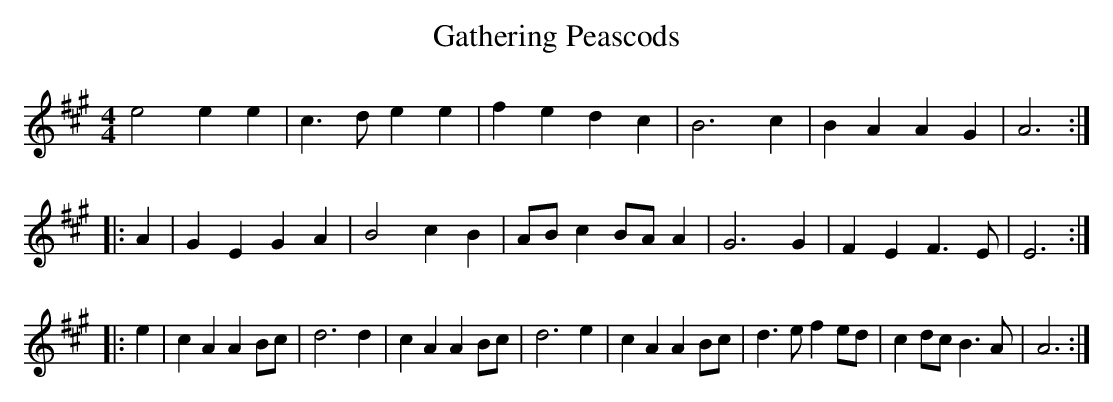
X:1
T:Gathering Peascods
K:A
M:4/4
e4 e2 e2  |c3 d e2 e2| f2 e2 d2 c2|B6 c2|B2 A2 A2 G2|A6:|
|:A2 |G2 E2 G2 A2 | B4 c2 B2|AB c2 BA A2| G6 G2| F2 E2 F3 E|E6:|
|:e2|c2 A2 A2 Bc|d6 d2|c2 A2 A2 Bc| d6 e2|c2 A2 A2 Bc| d3 e f2 ed|c2 dc B3 A| A6:|
